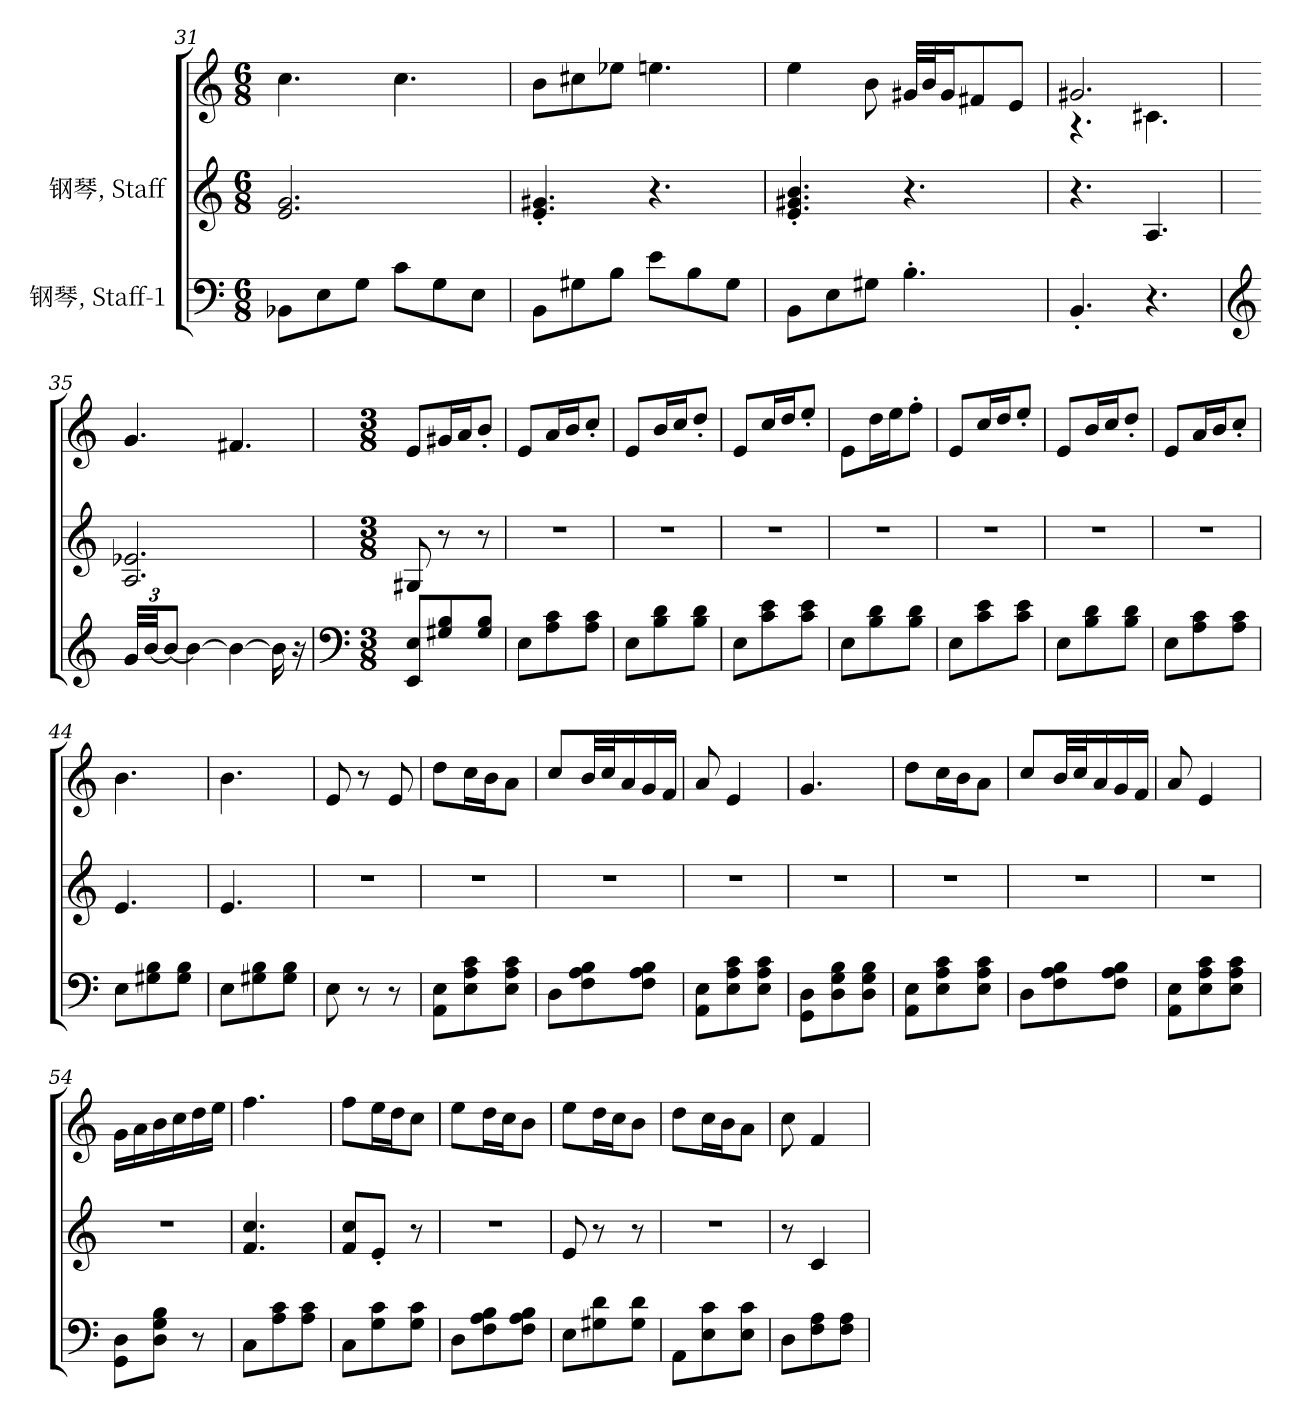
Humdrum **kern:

**kern	**kern	**kern
*part2	*part1	*part1
*staff3	*staff2	*staff1
*I"钢琴, Staff-1	*I"钢琴, Staff	*
*clefF4	*clefG2	*clefG2
*k[]	*k[]	*k[]
*M6/8	*M6/8	*M6/8
=31	=31	=31
8BB-X\L	2.e/ 2.g/	4.cc\
8E\	.	.
8G\J	.	.
8c\L	.	4.cc\
8G\	.	.
8E\J	.	.
!!LO:PB:g=z
=32	=32	=32
8BB\L	4.e/' 4.g#X/'	8b\L
8G#X\	.	8cc#X\
8B\J	.	8ee-X\J
8e\L	4.r	4.een\
8B\	.	.
8G#\J	.	.
=33	=33	=33
8BB\L	4.e/' 4.g#X/' 4.b/'	4ee\
8E\	.	.
8G#X\J	.	8b\
4.B'\	4.r	32g#X/LLL
.	.	32b/J
.	.	16g#/J
.	.	8f#X/
.	.	8e/J
=34	=34	=34
*	*	*^
4.BB'/	4.r	2.g#X/	4.r
4.r	4.A/	.	4.c#X\
*	*	*v	*v
=35	=35	=35
*clefG2	*	*
*Xbrackettup	*	*
48g/LLL	2.A/ 2.e-X/	4.g/
[48b/JJ	.	.
12b/J_	.	.
4b\_	.	.
4b\_	.	4.f#X/
16b\]	.	.
16r	.	.
!!LO:LB:g=z
=36	=36	=36
*clefF4	*	*
*M3/8	*M3/8	*M3/8
*	*	*MM180
8EE/ 8E/L	8G#X/	8e/L
8G#X/ 8B/	8r	16g#X/L
.	.	16a/J
8G#/ 8B/J	8r	8b'/J
=37	=37	=37
8E\L	4.r	8e/L
8A\ 8c\	.	16a/L
.	.	16b/J
8A\ 8c\J	.	8cc'/J
=38	=38	=38
8E\L	4.r	8e/L
8B\ 8d\	.	16b/L
.	.	16cc/J
8B\ 8d\J	.	8dd'/J
=39	=39	=39
8E\L	4.r	8e/L
8c\ 8e\	.	16cc/L
.	.	16dd/J
8c\ 8e\J	.	8ee'/J
=40	=40	=40
8E\L	4.r	8e\L
8B\ 8d\	.	16dd\L
.	.	16ee\J
8B\ 8d\J	.	8ff'\J
=41	=41	=41
8E\L	4.r	8e/L
8c\ 8e\	.	16cc/L
.	.	16dd/J
8c\ 8e\J	.	8ee'/J
=42	=42	=42
8E\L	4.r	8e/L
8B\ 8d\	.	16b/L
.	.	16cc/J
8B\ 8d\J	.	8dd'/J
=43	=43	=43
8E\L	4.r	8e/L
8A\ 8c\	.	16a/L
.	.	16b/J
8A\ 8c\J	.	8cc'/J
!!LO:LB:g=z
=44	=44	=44
8E\L	4.e/	4.b\
8G#X\ 8B\	.	.
8G#\ 8B\J	.	.
=45	=45	=45
8E\L	4.e/	4.b\
8G#X\ 8B\	.	.
8G#\ 8B\J	.	.
=46	=46	=46
8E\	4.r	8e/
8r	.	8r
8r	.	8e/
=47	=47	=47
8AA\ 8E\L	4.r	8dd\L
8E\ 8A\ 8c\	.	16cc\L
.	.	16b\J
8E\ 8A\ 8c\J	.	8a\J
=48	=48	=48
8D\L	4.r	8cc/L
8F\ 8A\ 8B\	.	32b/LL
.	.	32cc/J
.	.	16a/
8F\ 8A\ 8B\J	.	16g/
.	.	16f/JJ
=49	=49	=49
8AA\ 8E\L	4.r	8a/
8E\ 8A\ 8c\	.	4e/
8E\ 8A\ 8c\J	.	.
=50	=50	=50
8GG\ 8D\L	4.r	4.g/
8D\ 8G\ 8B\	.	.
8D\ 8G\ 8B\J	.	.
=51	=51	=51
8AA\ 8E\L	4.r	8dd\L
8E\ 8A\ 8c\	.	16cc\L
.	.	16b\J
8E\ 8A\ 8c\J	.	8a\J
!!LO:LB:g=z
=52	=52	=52
8D\L	4.r	8cc/L
8F\ 8A\ 8B\	.	32b/LL
.	.	32cc/J
.	.	16a/
8F\ 8A\ 8B\J	.	16g/
.	.	16f/JJ
=53	=53	=53
8AA\ 8E\L	4.r	8a/
8E\ 8A\ 8c\	.	4e/
8E\ 8A\ 8c\J	.	.
=54	=54	=54
8GG\ 8D\L	4.r	16g\LL
.	.	16a\
8D\ 8G\ 8B\J	.	16b\
.	.	16cc\
8r	.	16dd\
.	.	16ee\JJ
=55	=55	=55
8C\L	4.f/ 4.cc/	4.ff\
8A\ 8c\	.	.
8A\ 8c\J	.	.
=56	=56	=56
8C\L	8f/ 8cc/L	8ff\L
8G\ 8c\	8e'/J	16ee\L
.	.	16dd\J
8G\ 8c\J	8r	8cc\J
=57	=57	=57
8D\L	4.r	8ee\L
8F\ 8A\ 8B\	.	16dd\L
.	.	16cc\J
8F\ 8A\ 8B\J	.	8b\J
=58	=58	=58
8E\L	8e/	8ee\L
8G#X\ 8d\	8r	16dd\L
.	.	16cc\J
8G#\ 8d\J	8r	8b\J
!!LO:PB:g=z
=59	=59	=59
8AA\L	4.r	8dd\L
8E\ 8c\	.	16cc\L
.	.	16b\J
8E\ 8c\J	.	8a\J
=60	=60	=60
8D\L	8r	8cc\
8F\ 8A\	4c/	4f/
8F\ 8A\J	.	.
=	=	=
*-	*-	*-
